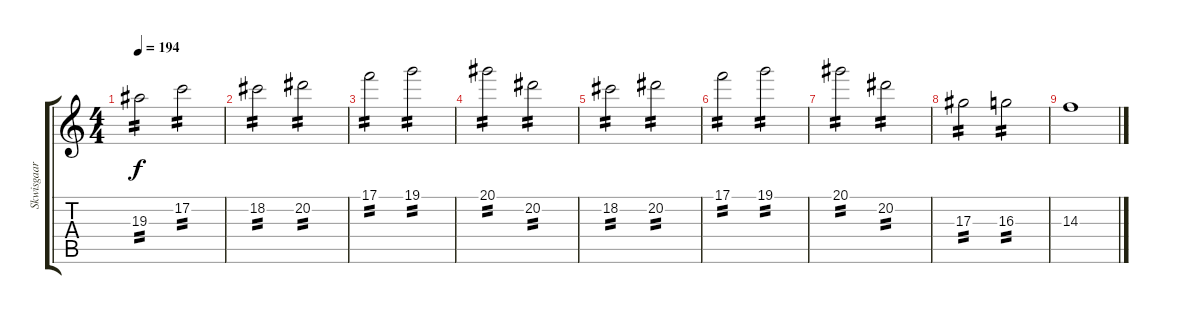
\track ("Skwisgaar Skwigelf (Solo Guitar 1)" "Skwisgaar ") {instrument distortionguitar}
\staff {score tabs}
\tuning (C4 G3 Eb3 Bb2 F2 C2) {hide}
\ts (4 4)
\tempo 194
\clef g2
\ks c
19.3.2{tp 2 dy f} 17.2.2{tp 2} |
18.2.2{tp 2} 20.2.2{tp 2} |
17.1.2{tp 2} 19.1.2{tp 2} |
20.1.2{tp 2} 20.2.2{tp 2} |
18.2.2{tp 2} 20.2.2{tp 2} |
17.1.2{tp 2} 19.1.2{tp 2} |
20.1.2{tp 2} 20.2.2{tp 2} |
17.3.2{tp 2} 16.3.2{tp 2} |
14.3.1
